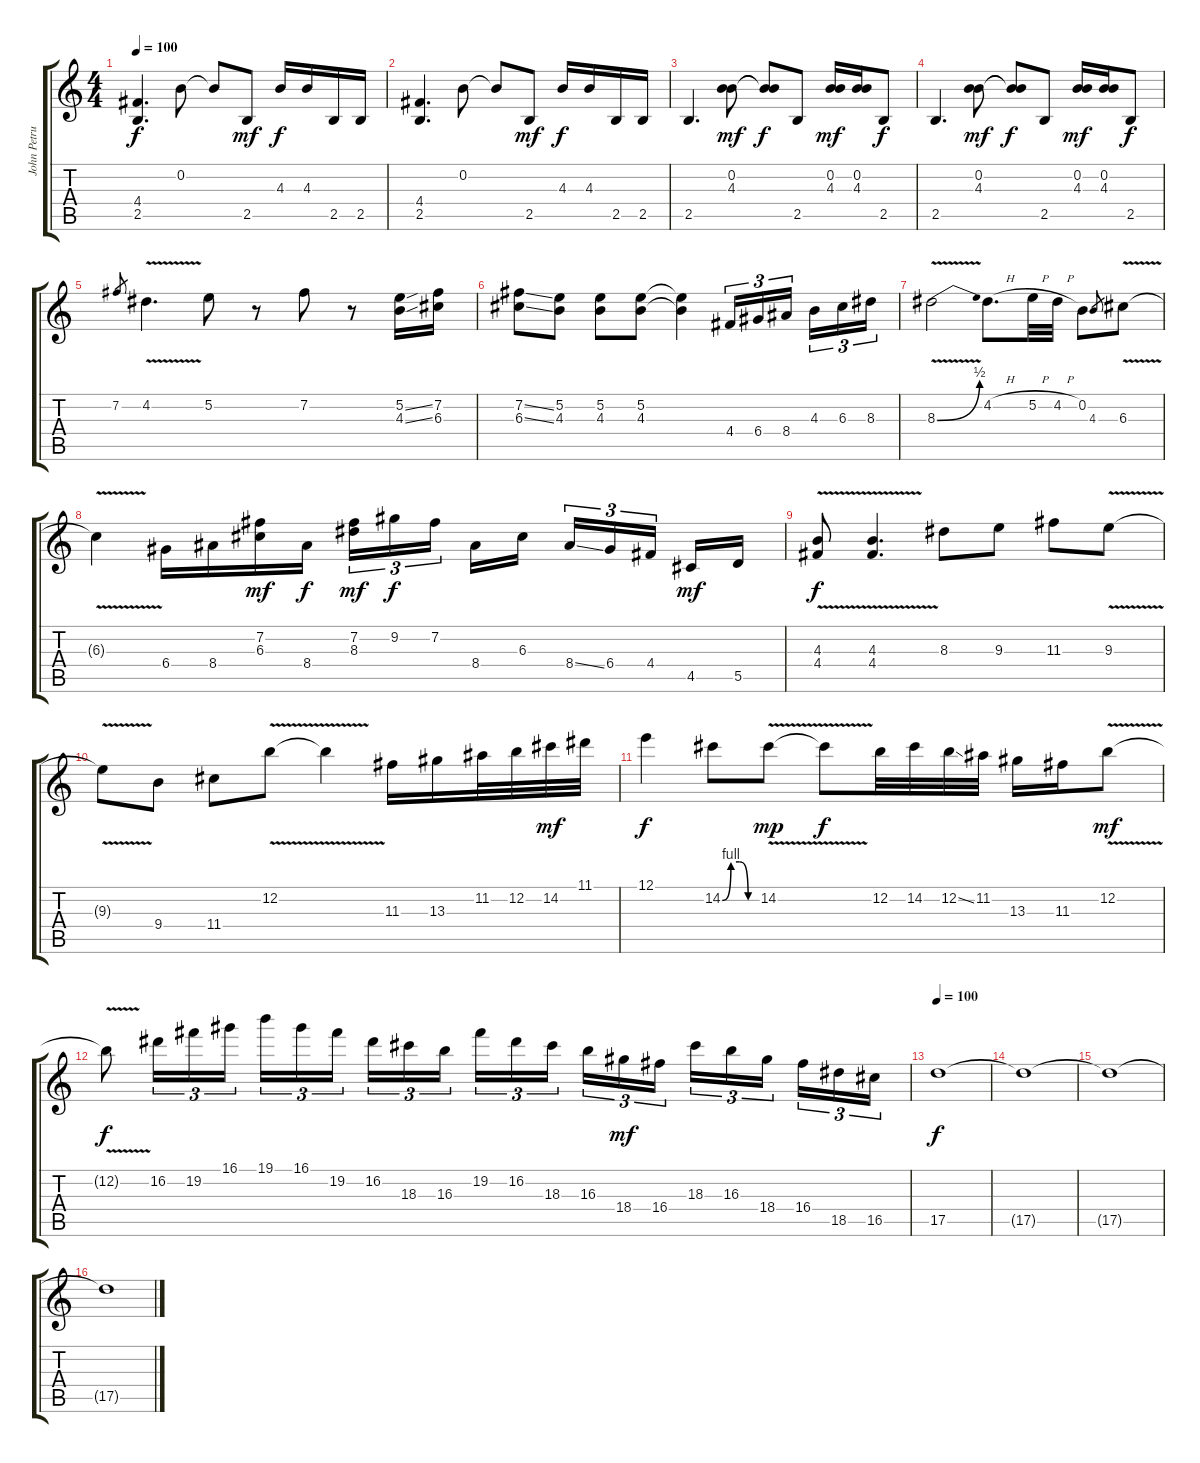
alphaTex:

\track ("John Petrucci (Guitar)" "John Petru") {instrument distortionguitar}
\staff {score tabs}
\tuning (E4 B3 G3 D3 A2 E2) {hide}
\ts (4 4)
\tempo 100
\clef g2
\ks c
(4.4 2.5).4{d dy f} 0.2.8 0.2{t}.8 2.5.8{dy mf} 4.3.16{dy f} 4.3.16 2.5.16 2.5.16 |
(4.4 2.5).4{d} 0.2.8 0.2{t}.8 2.5.8{dy mf} 4.3.16{dy f} 4.3.16 2.5.16 2.5.16 |
2.5.4{d} (0.2 4.3).8{dy mf} (0.2{t} 4.3{t}).8{dy f} 2.5.8 (0.2 4.3).16{dy mf} (0.2 4.3).16 2.5.8{dy f} |
2.5.4{d} (0.2 4.3).8{dy mf} (0.2{t} 4.3{t}).8{dy f} 2.5.8 (0.2 4.3).16{dy mf} (0.2 4.3).16 2.5.8{dy f} |
7.2.8{gr} 4.2{v}.4{d} 5.2.8 r.8 7.2.8 r.8 (5.2{ss} 4.3{ss}).16 (7.2 6.3).16 |
(7.2{ss} 6.3{ss}).8 (5.2 4.3).8 (5.2 4.3).8 (5.2 4.3).8 (5.2{t} 4.3{t}).4 4.4.16{tu (3 2)} 6.4.16{tu (3 2)} 8.4.16{tu (3 2) beam splitsecondary} 4.3.16{tu (3 2)} 6.3.16{tu (3 2)} 8.3.16{tu (3 2)} |
8.3{be (bend 0 0 60 2) v}.2 4.2{h}.8{d} 5.2{h}.32 4.2{h}.32 0.2.8 4.3.8{gr} 6.3{v}.8 |
6.3{t}.4 6.4.16 8.4.16 (7.2 6.3).16{dy mf} 8.4.16{dy f} (7.2 8.3).16{tu (3 2) dy mf} 9.2.16{tu (3 2) dy f} 7.2.16{tu (3 2) beam splitsecondary} 8.4.16 6.3.16 8.4{ss}.16{tu (3 2)} 6.4.16{tu (3 2)} 4.4.16{tu (3 2) beam splitsecondary} 4.5.16{dy mf} 5.5.16 |
(4.3{v} 4.4{v}).8{dy f} (4.3{v} 4.4{v}).4{d} 8.3.8 9.3.8 11.3.8 9.3{v}.8 |
9.3{t}.8 9.4.8 11.4.8 12.2{v}.8 12.2{t}.4 11.3.16 13.3.16 11.2.32 12.2.32 14.2.32{dy mf} 11.1.32 |
12.1.4{dy f} 14.2{be (custom 0 0 15 4 30 4 45 0 60 0)}.8 14.2{v}.8{dy mp} 14.2{t}.8{dy f} 12.2.32 14.2.32 12.2{ss}.32 11.2.32 13.3.16 11.3.16 12.2{v}.8{dy mf} |
12.2{t}.8{dy f} 16.2.16{tu (3 2)} 19.2.16{tu (3 2)} 16.1.16{tu (3 2)} 19.1.16{tu (3 2)} 16.1.16{tu (3 2)} 19.2.16{tu (3 2) beam splitsecondary} 16.2.16{tu (3 2)} 18.3.16{tu (3 2)} 16.3.16{tu (3 2)} 19.2.16{tu (3 2)} 16.2.16{tu (3 2)} 18.3.16{tu (3 2) beam splitsecondary} 16.3.16{tu (3 2)} 18.4.16{tu (3 2) dy mf} 16.4.16{tu (3 2)} 18.3.16{tu (3 2)} 16.3.16{tu (3 2)} 18.4.16{tu (3 2) beam splitsecondary} 16.4.16{tu (3 2)} 18.5.16{tu (3 2)} 16.5.16{tu (3 2)} |
\tempo 100
17.5.1{dy f} |
17.5{t}.1 |
17.5{t}.1 |
17.5{t}.1
